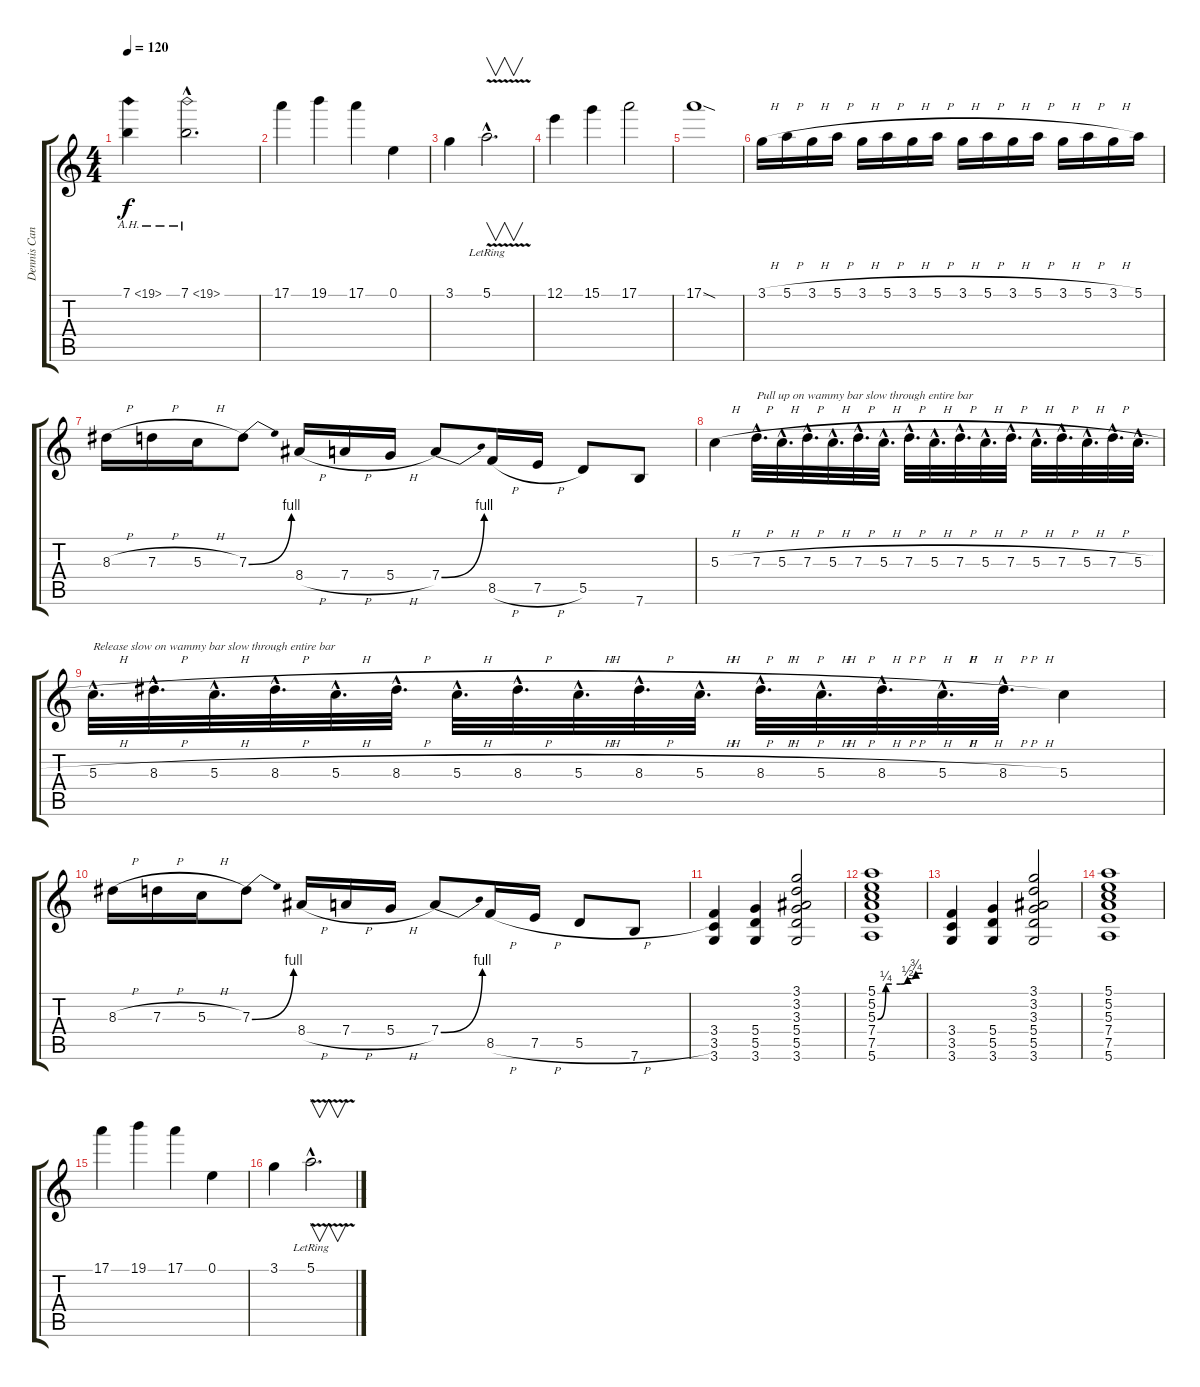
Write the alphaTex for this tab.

\track ("Dennis Cannon" "Dennis Can") {instrument distortionguitar}
\staff {score tabs}
\tuning (E4 B3 G3 D3 A2 E2) {hide}
\ts (4 4)
\tempo 120
\clef g2
\ks c
7.1{ah 12}.4{dy f} 7.1{ah 12 hac}.2{d} |
17.1.4 19.1.4 17.1.4 0.1.4 |
3.1.4 5.1{v hac lr}.2{v d} |
12.1.4 15.1.4 17.1.2 |
17.1{sod}.1 |
3.1{h}.16 5.1{h}.16 3.1{h}.16 5.1{h}.16 3.1{h}.16 5.1{h}.16 3.1{h}.16 5.1{h}.16 3.1{h}.16 5.1{h}.16 3.1{h}.16 5.1{h}.16 3.1{h}.16 5.1{h}.16 3.1{h}.16 5.1.16 |
8.3{h}.16 7.3{h}.16 5.3{h}.16 7.3{be (bend 0 0 60 4)}.8 8.4{h}.16 7.4{h}.16 5.4{h}.16 7.4{be (bend 0 0 60 4)}.8 8.5{h}.16 7.5{h}.16 5.5.8 7.6.8 |
5.3{h}.4 7.3{h hac}.32{d txt "Pull up on wammy bar slow through entire bar"} 5.3{h hac}.32{d} 7.3{h hac}.32{d} 5.3{h hac}.32{d} 7.3{h hac}.32{d} 5.3{h hac}.32{d} 7.3{h hac}.32{d} 5.3{h hac}.32{d} 7.3{h hac}.32{d} 5.3{h hac}.32{d} 7.3{h hac}.32{d} 5.3{h hac}.32{d} 7.3{h hac}.32{d} 5.3{h hac}.32{d} 7.3{h hac}.32{d} 5.3{h hac}.32{d} |
5.3{h hac}.32{d txt "Release slow on wammy bar slow through entire bar"} 8.3{h hac}.32{d} 5.3{h hac}.32{d} 8.3{h hac}.32{d} 5.3{h hac}.32{d} 8.3{h hac}.32{d} 5.3{h hac}.32{d} 8.3{h hac}.32{d} 5.3{h hac}.32{d} 8.3{h hac}.32{d} 5.3{h hac}.32{d} 8.3{h hac}.32{d} 5.3{h hac}.32{d} 8.3{h hac}.32{d} 5.3{h hac}.32{d} 8.3{h hac}.32{d} 5.3.4 |
8.3{h}.16 7.3{h}.16 5.3{h}.16 7.3{be (bend 0 0 60 4)}.8 8.4{h}.16 7.4{h}.16 5.4{h}.16 7.4{be (bend 0 0 60 4)}.8 8.5{h}.16 7.5{h}.16 5.5{h}.8 7.6.8 |
(3.4 3.5 3.6).4 (5.4 5.5 3.6).4 (3.1 3.2 3.3 5.4 5.5 3.6).2 |
(5.1 5.2 5.3{be (custom 0 0 11 1 19 1 30 1 40 2 45 2 51 3 60 3)} 7.4 7.5 5.6).1 |
(3.4 3.5 3.6).4 (5.4 5.5 3.6).4 (3.1 3.2 3.3 5.4 5.5 3.6).2 |
(5.1 5.2 5.3 7.4 7.5 5.6).1 |
17.1.4 19.1.4 17.1.4 0.1.4 |
3.1.4 5.1{v hac lr}.2{v d}
